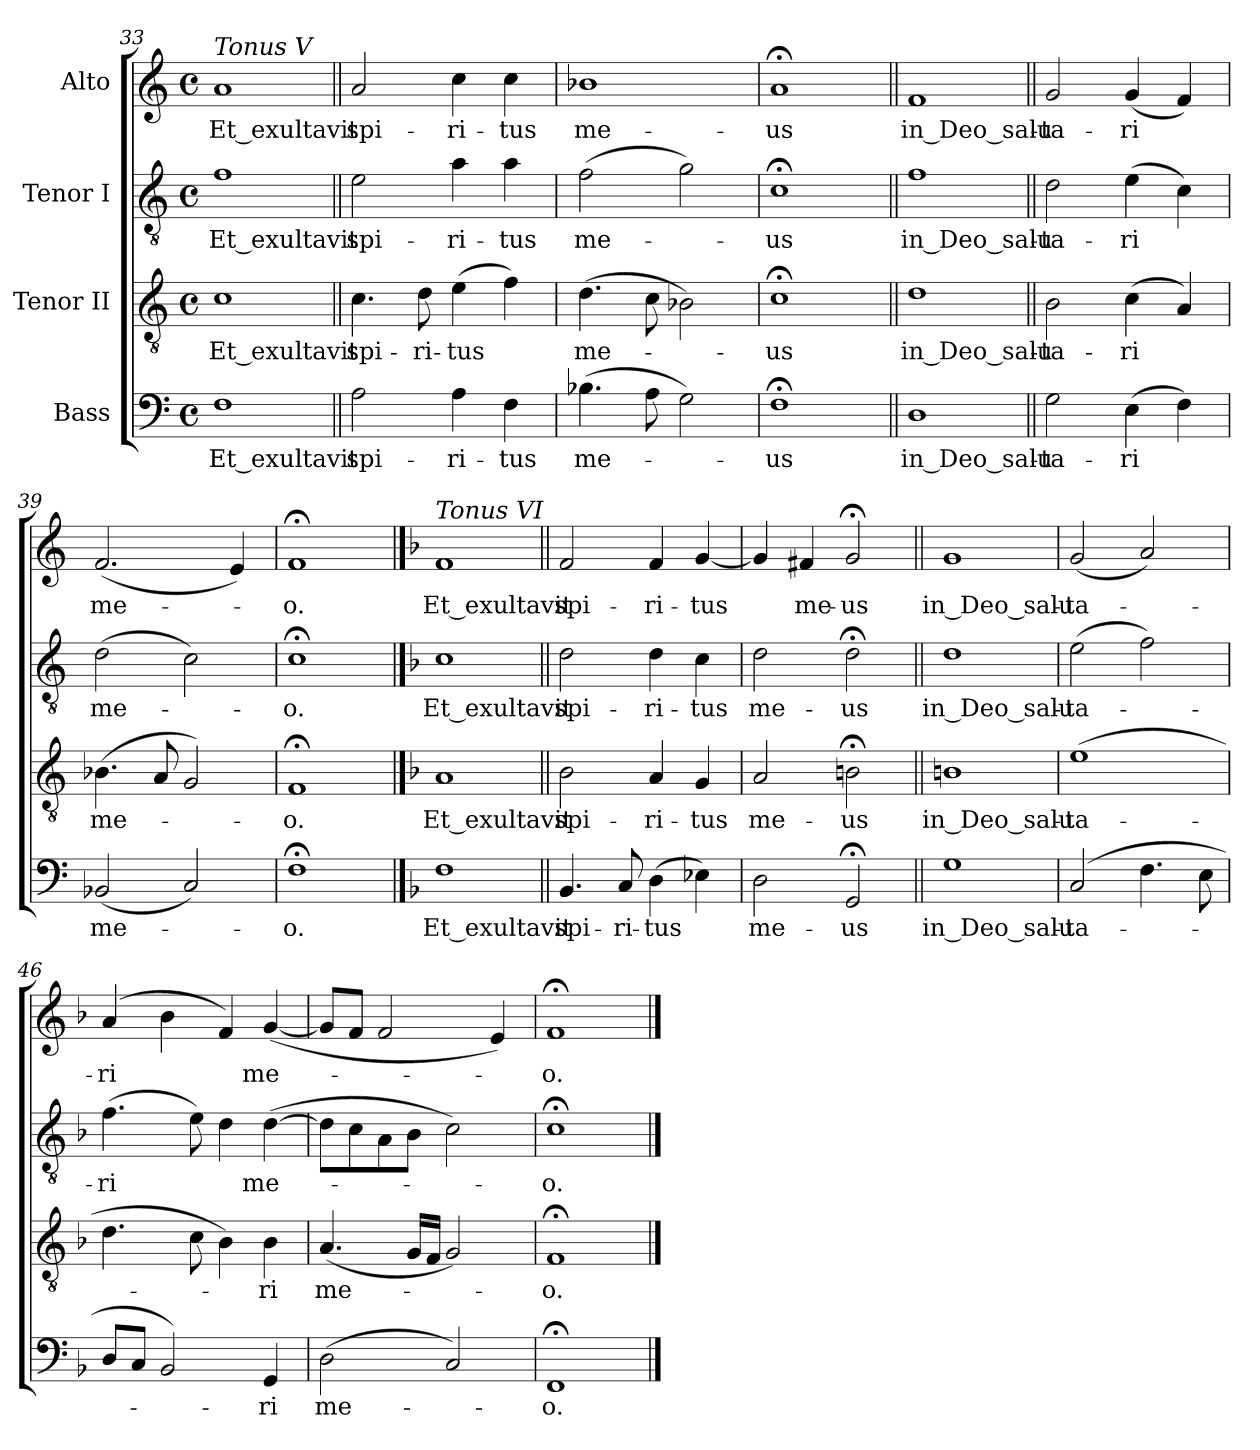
**kern	**text	**kern	**text	**kern	**text	**kern	**text
*part4	*part4	*part3	*part3	*part2	*part2	*part1	*part1
*staff4	*staff4	*staff3	*staff3	*staff2	*staff2	*staff1	*staff1
*I"Bass	*	*I"Tenor II	*	*I"Tenor I	*	*I"Alto	*
!!LO:LB:g=z
*clefF4	*	*clefGv2	*	*clefGv2	*	*clefG2	*
*k[]	*	*k[]	*	*k[]	*	*k[]	*
*C:	*	*C:	*	*C:	*	*C:	*
*M4/4	*	*M4/4	*	*M4/4	*	*M4/4	*
*met(c)	*	*met(c)	*	*met(c)	*	*met(c)	*
=33	=33	=33	=33	=33	=33	=33	=33
!	!	!	!	!	!	!LO:TX:a:i:t=Tonus V	!
1F	Et_exultavit	1c	Et_exultavit	1f	Et_exultavit	1a	Et_exultavit
=34||	=34||	=34||	=34||	=34||	=34||	=34||	=34||
2A\	spi-	4.c\	spi-	2e\	spi-	2a/	spi-
.	.	8d\	-ri-	.	.	.	.
4A\	-ri-	(4e\	-tus	4a\	-ri-	4cc\	-ri-
4F\	-tus	4f\)	.	4a\	-tus	4cc\	-tus
=35	=35	=35	=35	=35	=35	=35	=35
(4.B-X\	me-	(4.d\	me-	(2f\	me-	1b-X	me-
8A\	.	8c\	.	.	.	.	.
2G\)	.	2B-X\)	.	2g\)	.	.	.
=36	=36	=36	=36	=36	=36	=36	=36
1F;<	-us	1c;<	-us	1c;<	-us	1a;<	-us
=37||	=37||	=37||	=37||	=37||	=37||	=37||	=37||
1D	in_Deo_salu-	1d	in_Deo_salu-	1f	in_Deo_salu-	1f	in_Deo_salu-
=38||	=38||	=38||	=38||	=38||	=38||	=38||	=38||
2G\	-ta-	2B\	-ta-	2d\	-ta-	2g/	-ta-
(4E\	-ri	(4c\	-ri	(4e\	-ri	(4g/	-ri
4F\)	.	4A/)	.	4c\)	.	4f/)	.
=39	=39	=39	=39	=39	=39	=39	=39
(2BB-X/	me-	(4.B-X\	me-	(2d\	me-	(2.f/	me-
.	.	8A/	.	.	.	.	.
2C/)	.	2G/)	.	2c\)	.	.	.
.	.	.	.	.	.	4e/)	.
=40	=40	=40	=40	=40	=40	=40	=40
1F;<	-o.	1F;<	-o.	1c;<	-o.	1f;<	-o.
!!LO:LB:g=z
==41	==41	==41	==41	==41	==41	==41	==41
*k[b-]	*	*k[b-]	*	*k[b-]	*	*k[b-]	*
*F:	*	*F:	*	*F:	*	*F:	*
!	!	!	!	!	!	!LO:TX:a:i:t=Tonus VI	!
1F	Et_exultavit	1A	Et_exultavit	1c	Et_exultavit	1f	Et_exultavit
=42||	=42||	=42||	=42||	=42||	=42||	=42||	=42||
4.BB-/	spi-	2B-\	spi-	2d\	spi-	2f/	spi-
8C/	-ri-	.	.	.	.	.	.
(4D\	-tus	4A/	-ri-	4d\	-ri-	4f/	-ri-
4E-X\)	.	4G/	-tus	4c\	-tus	[4g/	-tus
=43	=43	=43	=43	=43	=43	=43	=43
2D\	me-	2A/	me-	2d\	me-	4g/]	.
.	.	.	.	.	.	4f#X/	me-
2GG;</	-us	2Bn;<\	-us	2d;<\	-us	2g;</	-us
=44||	=44||	=44||	=44||	=44||	=44||	=44||	=44||
1G	in_Deo_salu-	1Bn	in_Deo_salu-	1d	in_Deo_salu-	1g	in_Deo_salu-
=45	=45	=45	=45	=45	=45	=45	=45
(2C/	-ta-	(1e	-ta-	(2e\	-ta-	(2g/	-ta-
4.F\	.	.	.	2f\)	.	2a/)	.
8E\	.	.	.	.	.	.	.
=46	=46	=46	=46	=46	=46	=46	=46
8D/L	.	4.d\	.	(4.f\	-ri	(4a/	-ri
8C/J	.	.	.	.	.	.	.
2BB-/)	.	.	.	.	.	4b-\	.
.	.	8c\	.	8e\)	.	.	.
.	.	4B-\)	.	4d\	.	4f/)	.
4GG/	-ri	4B-\	-ri	([4d\	me-	([4g/	me-
=47	=47	=47	=47	=47	=47	=47	=47
(2D\	me-	(4.A/	me-	8d\L]	.	8g/L]	.
.	.	.	.	8c\	.	8f/J	.
.	.	.	.	8A\	.	2f/	.
.	.	16G/LL	.	8B-\J	.	.	.
.	.	16F/JJ	.	.	.	.	.
2C/)	.	2G/)	.	2c\)	.	.	.
.	.	.	.	.	.	4e/)	.
=48	=48	=48	=48	=48	=48	=48	=48
1FF;<	-o.	1F;<	-o.	1c;<	-o.	1f;<	-o.
==	==	==	==	==	==	==	==
*-	*-	*-	*-	*-	*-	*-	*-
